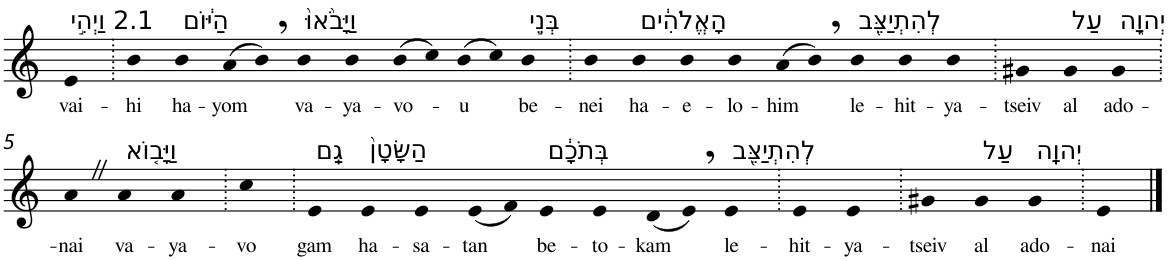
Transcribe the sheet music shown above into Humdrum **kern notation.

**kern	**text
*part1	*part1
*staff1	*staff1
*I"Piano	*
*I'Pno	*
*clefG2	*
*k[]	*
=1	=1
!LO:TX:a:t=2.1 וַיְהִ֣י	!
!	!LO:LY:b
4e	vai-
=2.	=2.
!	!LO:LY:b
4b	-hi
!LO:TX:a:t=הַיּ֔וֹם	!
!	!LO:LY:b
4b	ha-
!	!LO:LY:b
(8a	-yom
8b,)	.
!LO:TX:a:t=וַיָּבֹ֙אוּ֙	!
!	!LO:LY:b
4b	va-
!	!LO:LY:b
4b	-ya-
!	!LO:LY:b
(8b	-vo-
8cc)	.
!	!LO:LY:b
(8b	-u
8cc)	.
!LO:TX:a:t=בְּנֵ֣י	!
!	!LO:LY:b
4b	be-
=3.	=3.
!	!LO:LY:b
4b	-nei
!LO:TX:a:t=הָאֱלֹהִ֔ים	!
!	!LO:LY:b
4b	ha-
!	!LO:LY:b
4b	-e-
!	!LO:LY:b
4b	-lo-
!	!LO:LY:b
(8a	-him
8b,)	.
!LO:TX:a:t=לְהִתְיַצֵּ֖ב	!
!	!LO:LY:b
4b	le-
!	!LO:LY:b
4b	-hit-
!	!LO:LY:b
4b	-ya-
=4.	=4.
!	!LO:LY:b
4g#X	-tseiv
!LO:TX:a:t=עַל	!
!	!LO:LY:b
4g#	al
!LO:TX:a:t=יְהוָ֑ה	!
!	!LO:LY:b
4g#	ado-
!!LO:LB:g=z
=5.	=5.
!	!LO:LY:b
4aZ	-nai
!LO:TX:a:t=וַיָּב֤וֹא	!
!	!LO:LY:b
4a	va-
!	!LO:LY:b
4a	-ya-
=6.	=6.
!	!LO:LY:b
4cc	-vo
=7.	=7.
!LO:TX:a:t=גַֽם	!
!	!LO:LY:b
4e	gam
!LO:TX:a:t=הַשָּׂטָן֙	!
!	!LO:LY:b
4e	ha-
!	!LO:LY:b
4e	-sa-
!	!LO:LY:b
(8e	-tan
8f)	.
!LO:TX:a:t=בְּתֹכָ֔ם	!
!	!LO:LY:b
4e	be-
!	!LO:LY:b
4e	-to-
!	!LO:LY:b
(8d	-kam
8e,)	.
!LO:TX:a:t=לְהִתְיַצֵּ֖ב	!
!	!LO:LY:b
4e	le-
=8.	=8.
!	!LO:LY:b
4e	-hit-
!	!LO:LY:b
4e	-ya-
=9.	=9.
!	!LO:LY:b
4g#X	-tseiv
!LO:TX:a:t=עַל	!
!	!LO:LY:b
4g#	al
!LO:TX:a:t=יְהוָֽה	!
!	!LO:LY:b
4g#	ado-
=10.	=10.
!	!LO:LY:b
4e	-nai
==	==
*-	*-
